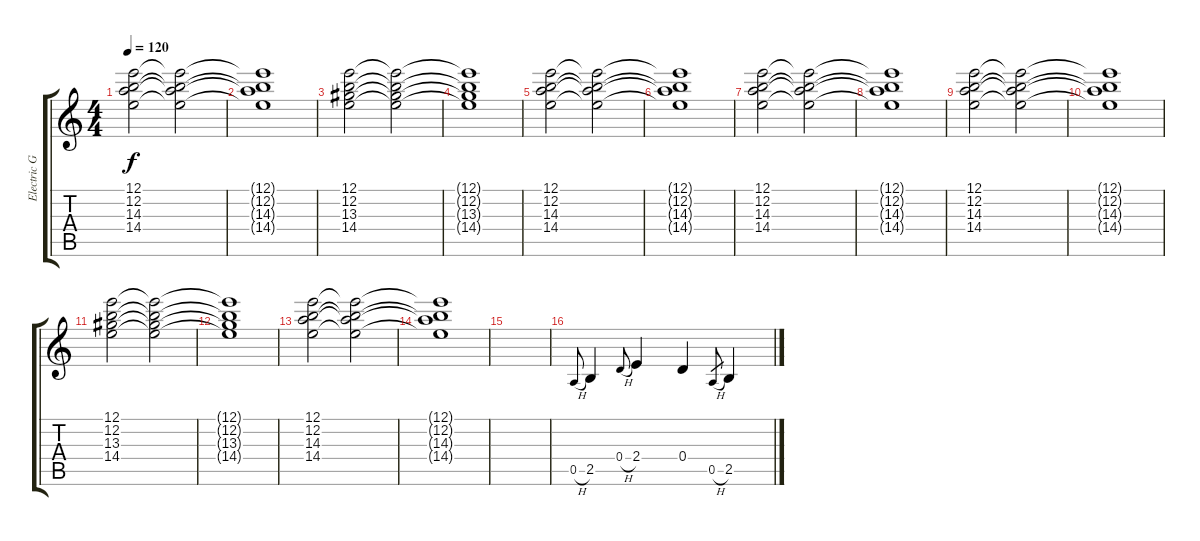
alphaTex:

\track ("Electric Guitar" "Electric G") {instrument overdrivenguitar}
\staff {score tabs}
\tuning (E4 B3 G3 D3 A2 E2) {hide}
\ts (4 4)
\tempo 120
\clef g2
\ks c
(12.1 12.2 14.3 14.4).2{dy f volume 8} (12.1{t} 12.2{t} 14.3{t} 14.4{t}).2{volume 0} |
(12.1{t} 12.2{t} 14.3{t} 14.4{t}).1 |
(12.1 12.2 13.3 14.4).2{volume 8} (12.1{t} 12.2{t} 13.3{t} 14.4{t}).2{volume 0} |
(12.1{t} 12.2{t} 13.3{t} 14.4{t}).1 |
(12.1 12.2 14.3 14.4).2{volume 8} (12.1{t} 12.2{t} 14.3{t} 14.4{t}).2{volume 0} |
(12.1{t} 12.2{t} 14.3{t} 14.4{t}).1 |
(12.1 12.2 14.3 14.4).2{volume 8} (12.1{t} 12.2{t} 14.3{t} 14.4{t}).2{volume 0} |
(12.1{t} 12.2{t} 14.3{t} 14.4{t}).1 |
(12.1 12.2 14.3 14.4).2{volume 8} (12.1{t} 12.2{t} 14.3{t} 14.4{t}).2{volume 0} |
(12.1{t} 12.2{t} 14.3{t} 14.4{t}).1 |
(12.1 12.2 13.3 14.4).2{volume 8} (12.1{t} 12.2{t} 13.3{t} 14.4{t}).2{volume 0} |
(12.1{t} 12.2{t} 13.3{t} 14.4{t}).1 |
(12.1 12.2 14.3 14.4).2{volume 8} (12.1{t} 12.2{t} 14.3{t} 14.4{t}).2{volume 0} |
(12.1{t} 12.2{t} 14.3{t} 14.4{t}).1 |
|
0.5{h}.8{gr onbeat} 2.5.4 0.4{h}.8{gr onbeat} 2.4.4 0.4.4 0.5{h}.8{gr} 2.5.4
